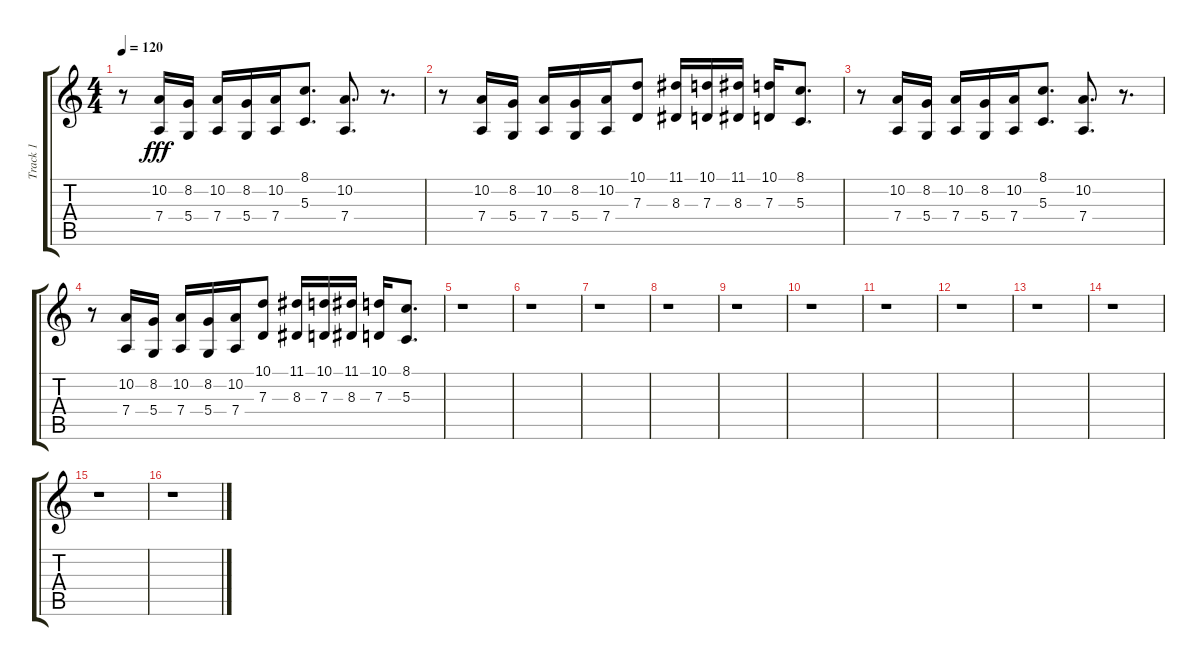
\track ("Track 1" "Track 1") {instrument trumpet}
\staff {score tabs}
\tuning (E4 B3 G3 D3 A2 E2) {hide}
\ts (4 4)
\tempo 120
\clef g2
\ks c
r.8{dy fff} (10.2 7.4).16 (8.2 5.4).16 (10.2 7.4).16 (8.2 5.4).16 (10.2 7.4).16 (8.1 5.3).8{d} (10.2 7.4).8{d} r.8{d} |
r.8 (10.2 7.4).16 (8.2 5.4).16 (10.2 7.4).16 (8.2 5.4).16 (10.2 7.4).16 (10.1 7.3).8 (11.1 8.3).16 (10.1 7.3).16 (11.1 8.3).16 (10.1 7.3).16 (8.1 5.3).8{d} |
r.8 (10.2 7.4).16 (8.2 5.4).16 (10.2 7.4).16 (8.2 5.4).16 (10.2 7.4).16 (8.1 5.3).8{d} (10.2 7.4).8{d} r.8{d} |
r.8 (10.2 7.4).16 (8.2 5.4).16 (10.2 7.4).16 (8.2 5.4).16 (10.2 7.4).16 (10.1 7.3).8 (11.1 8.3).16 (10.1 7.3).16 (11.1 8.3).16 (10.1 7.3).16 (8.1 5.3).8{d} |
r.1 |
r.1 |
r.1 |
r.1 |
r.1 |
r.1 |
r.1 |
r.1 |
r.1 |
r.1 |
r.1 |
r.1
